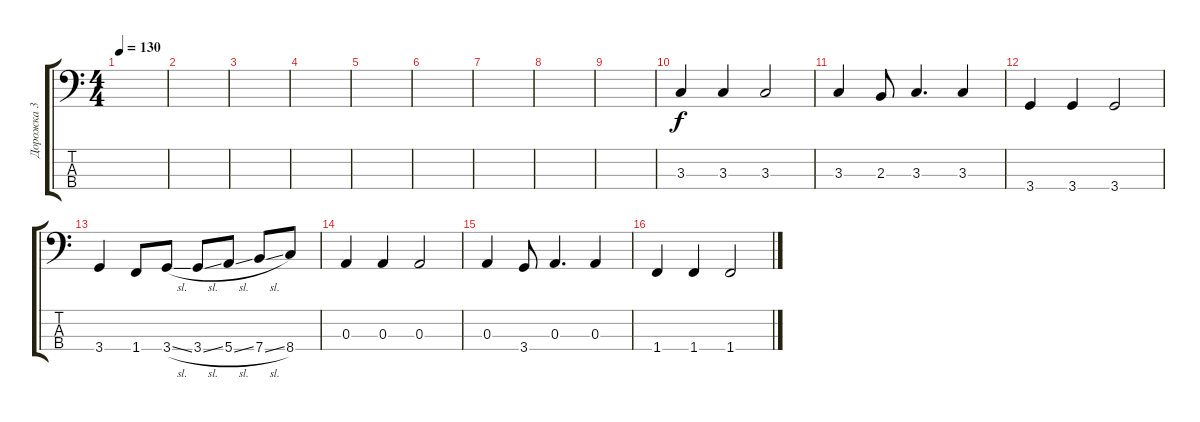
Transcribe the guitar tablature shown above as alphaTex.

\track ("Дорожка 3" "Дорожка 3") {instrument electricbassfinger}
\staff {score tabs}
\tuning (G2 D2 A1 E1) {hide}
\ts (4 4)
\tempo 130
\clef f4
\ks c
|
|
|
|
|
|
|
|
|
3.3.4 3.3.4 3.3.2 |
3.3.4 2.3.8 3.3.4{d} 3.3.4 |
3.4.4 3.4.4 3.4.2 |
3.4.4 1.4.8 3.4{sl}.8 3.4{sl}.8 5.4{sl}.8 7.4{sl}.8 8.4.8 |
0.3.4 0.3.4 0.3.2 |
0.3.4 3.4.8 0.3.4{d} 0.3.4 |
1.4.4 1.4.4 1.4.2
